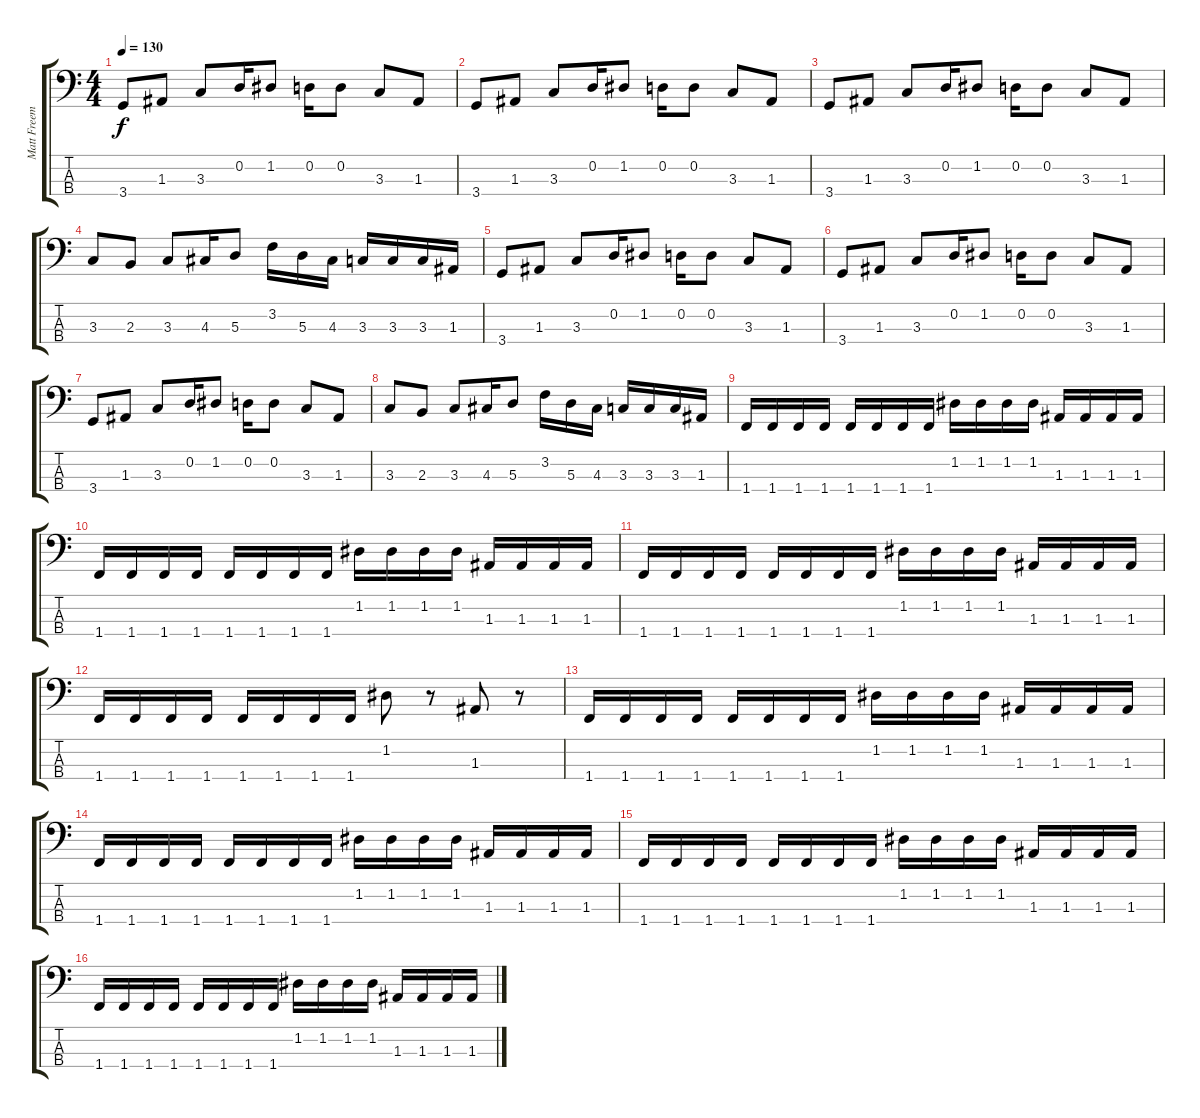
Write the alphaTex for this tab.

\track ("Matt Freeman" "Matt Freem") {instrument electricbasspick}
\staff {score tabs}
\tuning (G2 D2 A1 E1) {hide}
\ts (4 4)
\tempo 130
\clef f4
\ks c
3.4.8{dy f} 1.3.8 3.3.8 0.2.16 1.2.8 0.2.16 0.2.8 3.3.8 1.3.8 |
3.4.8 1.3.8 3.3.8 0.2.16 1.2.8 0.2.16 0.2.8 3.3.8 1.3.8 |
3.4.8 1.3.8 3.3.8 0.2.16 1.2.8 0.2.16 0.2.8 3.3.8 1.3.8 |
3.3.8 2.3.8 3.3.8 4.3.16 5.3.8 3.2.16 5.3.16 4.3.16 3.3.16 3.3.16 3.3.16 1.3.16 |
3.4.8 1.3.8 3.3.8 0.2.16 1.2.8 0.2.16 0.2.8 3.3.8 1.3.8 |
3.4.8 1.3.8 3.3.8 0.2.16 1.2.8 0.2.16 0.2.8 3.3.8 1.3.8 |
3.4.8 1.3.8 3.3.8 0.2.16 1.2.8 0.2.16 0.2.8 3.3.8 1.3.8 |
3.3.8 2.3.8 3.3.8 4.3.16 5.3.8 3.2.16 5.3.16 4.3.16 3.3.16 3.3.16 3.3.16 1.3.16 |
1.4.16 1.4.16 1.4.16 1.4.16 1.4.16 1.4.16 1.4.16 1.4.16 1.2.16 1.2.16 1.2.16 1.2.16 1.3.16 1.3.16 1.3.16 1.3.16 |
1.4.16 1.4.16 1.4.16 1.4.16 1.4.16 1.4.16 1.4.16 1.4.16 1.2.16 1.2.16 1.2.16 1.2.16 1.3.16 1.3.16 1.3.16 1.3.16 |
1.4.16 1.4.16 1.4.16 1.4.16 1.4.16 1.4.16 1.4.16 1.4.16 1.2.16 1.2.16 1.2.16 1.2.16 1.3.16 1.3.16 1.3.16 1.3.16 |
1.4.16 1.4.16 1.4.16 1.4.16 1.4.16 1.4.16 1.4.16 1.4.16 1.2.8 r.8 1.3.8 r.8 |
1.4.16 1.4.16 1.4.16 1.4.16 1.4.16 1.4.16 1.4.16 1.4.16 1.2.16 1.2.16 1.2.16 1.2.16 1.3.16 1.3.16 1.3.16 1.3.16 |
1.4.16 1.4.16 1.4.16 1.4.16 1.4.16 1.4.16 1.4.16 1.4.16 1.2.16 1.2.16 1.2.16 1.2.16 1.3.16 1.3.16 1.3.16 1.3.16 |
1.4.16 1.4.16 1.4.16 1.4.16 1.4.16 1.4.16 1.4.16 1.4.16 1.2.16 1.2.16 1.2.16 1.2.16 1.3.16 1.3.16 1.3.16 1.3.16 |
1.4.16 1.4.16 1.4.16 1.4.16 1.4.16 1.4.16 1.4.16 1.4.16 1.2.16 1.2.16 1.2.16 1.2.16 1.3.16 1.3.16 1.3.16 1.3.16
